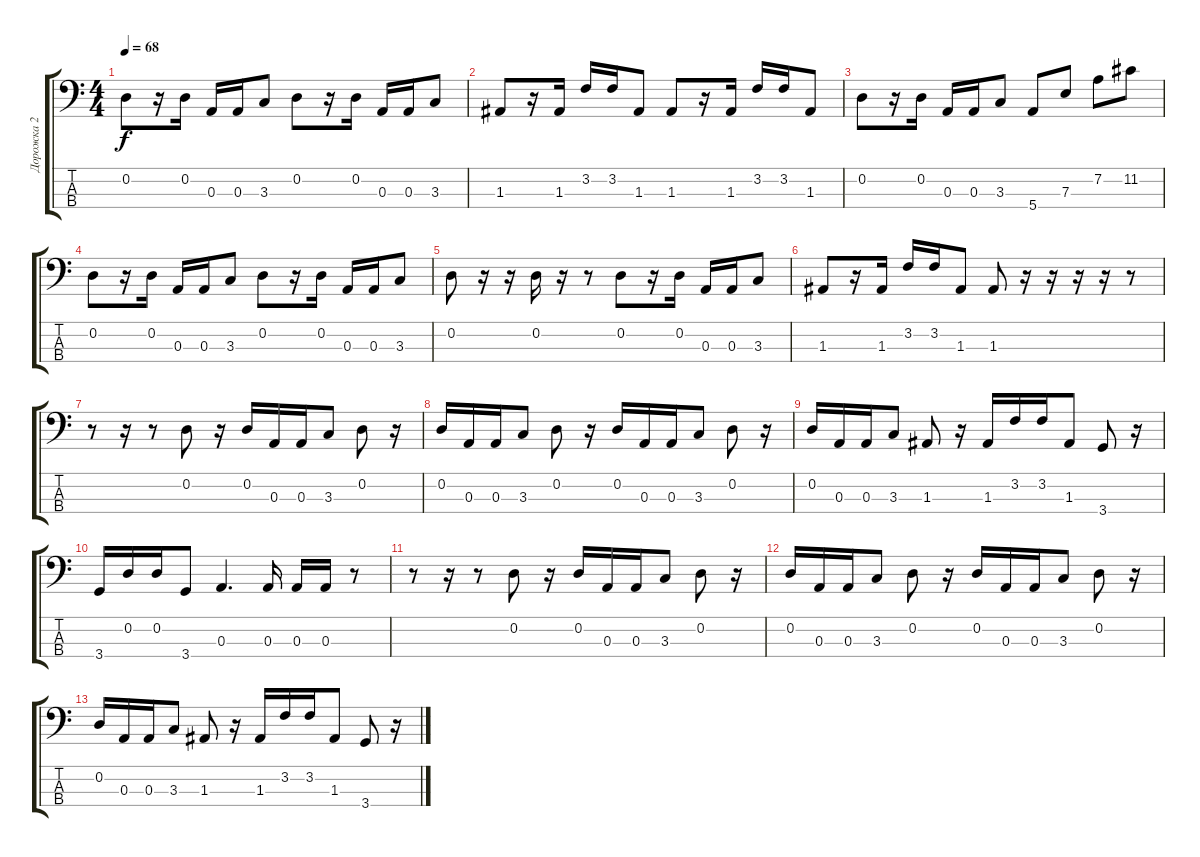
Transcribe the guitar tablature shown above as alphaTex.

\track ("Дорожка 2" "Дорожка 2") {instrument electricbasspick}
\staff {score tabs}
\tuning (G2 D2 A1 E1) {hide}
\ts (4 4)
\tempo 68
\clef f4
\ks c
0.2.8{dy f} r.16 0.2.16 0.3.16 0.3.16 3.3.8 0.2.8 r.16 0.2.16 0.3.16 0.3.16 3.3.8 |
1.3.8 r.16 1.3.16 3.2.16 3.2.16 1.3.8 1.3.8 r.16 1.3.16 3.2.16 3.2.16 1.3.8 |
0.2.8 r.16 0.2.16 0.3.16 0.3.16 3.3.8 5.4.8 7.3.8 7.2.8 11.2.8 |
0.2.8 r.16 0.2.16 0.3.16 0.3.16 3.3.8 0.2.8 r.16 0.2.16 0.3.16 0.3.16 3.3.8 |
0.2.8 r.16 r.16 0.2.16 r.16 r.8 0.2.8 r.16 0.2.16 0.3.16 0.3.16 3.3.8 |
1.3.8 r.16 1.3.16 3.2.16 3.2.16 1.3.8 1.3.8 r.16 r.16 r.16 r.16 r.8 |
r.8 r.16 r.8 0.2.8 r.16 0.2.16 0.3.16 0.3.16 3.3.8 0.2.8 r.16 |
0.2.16 0.3.16 0.3.16 3.3.8 0.2.8 r.16 0.2.16 0.3.16 0.3.16 3.3.8 0.2.8 r.16 |
0.2.16 0.3.16 0.3.16 3.3.8 1.3.8 r.16 1.3.16 3.2.16 3.2.16 1.3.8 3.4.8 r.16 |
3.4.16 0.2.16 0.2.16 3.4.8 0.3.4{d} 0.3.16 0.3.16 0.3.16 r.8 |
r.8 r.16 r.8 0.2.8 r.16 0.2.16 0.3.16 0.3.16 3.3.8 0.2.8 r.16 |
0.2.16 0.3.16 0.3.16 3.3.8 0.2.8 r.16 0.2.16 0.3.16 0.3.16 3.3.8 0.2.8 r.16 |
0.2.16 0.3.16 0.3.16 3.3.8 1.3.8 r.16 1.3.16 3.2.16 3.2.16 1.3.8 3.4.8 r.16
